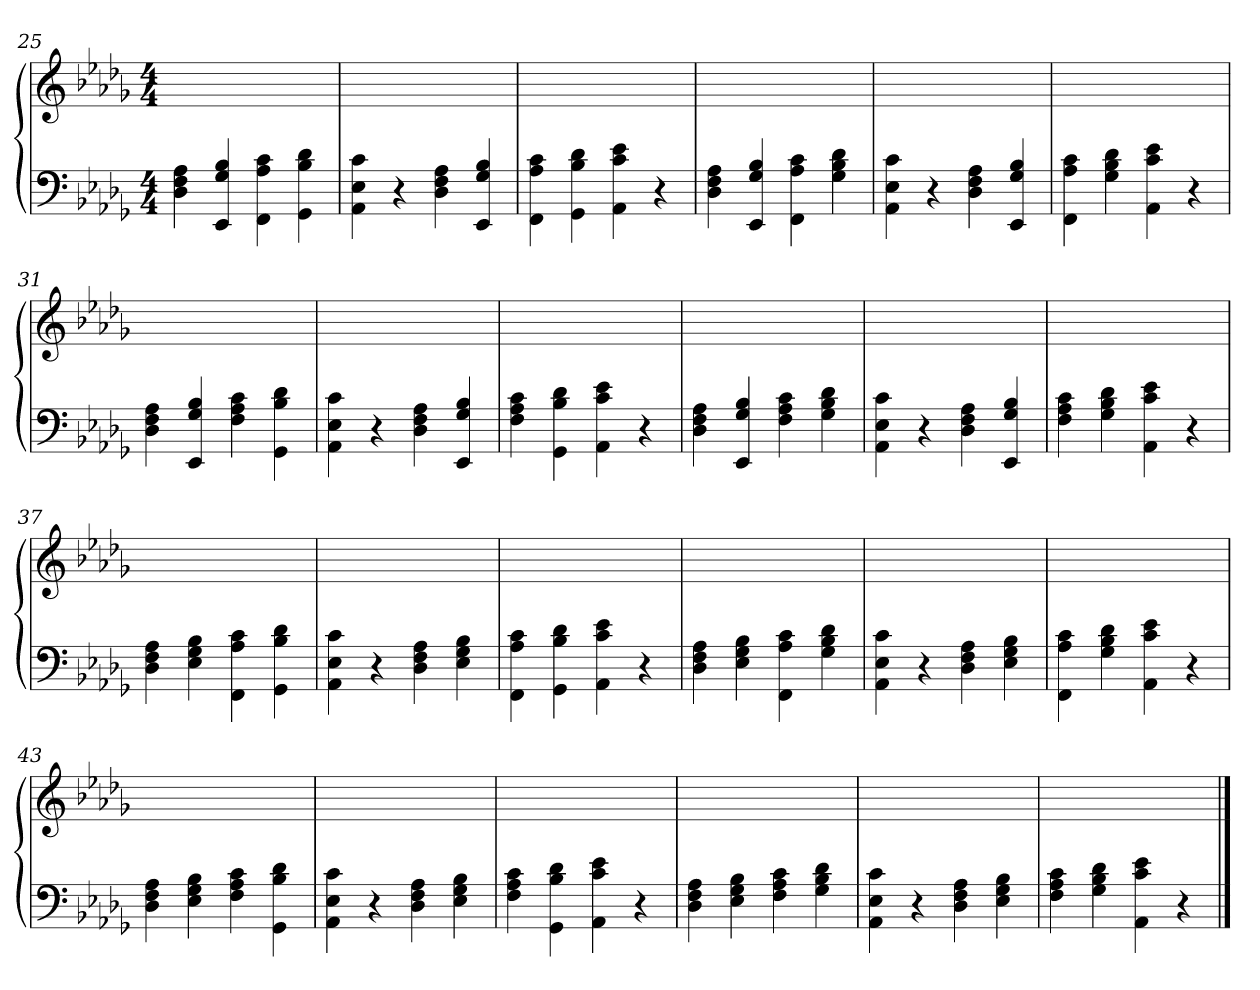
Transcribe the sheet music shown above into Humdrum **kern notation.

**kern	**kern
*part2	*part1
*staff2	*staff1
*clefF4	*clefG2
*k[b-e-a-d-g-]	*k[b-e-a-d-g-]
*D-:	*D-:
*M4/4	*M4/4
=25	=25
4D- 4F 4A-	1ryy
4EE- 4G- 4B-	.
4FF 4A- 4c	.
4GG- 4B- 4d-	.
=26	=26
4AA- 4E- 4c	1ryy
4r	.
4D- 4F 4A-	.
4EE- 4G- 4B-	.
=27	=27
4FF 4A- 4c	1ryy
4GG- 4B- 4d-	.
4AA- 4c 4e-	.
4r	.
=28	=28
4D- 4F 4A-	1ryy
4EE- 4G- 4B-	.
4FF 4A- 4c	.
4G- 4B- 4d-	.
=29	=29
4AA- 4E- 4c	1ryy
4r	.
4D- 4F 4A-	.
4EE- 4G- 4B-	.
=30	=30
4FF 4A- 4c	1ryy
4G- 4B- 4d-	.
4AA- 4c 4e-	.
4r	.
=31	=31
4D- 4F 4A-	1ryy
4EE- 4G- 4B-	.
4F 4A- 4c	.
4GG- 4B- 4d-	.
=32	=32
4AA- 4E- 4c	1ryy
4r	.
4D- 4F 4A-	.
4EE- 4G- 4B-	.
=33	=33
4F 4A- 4c	1ryy
4GG- 4B- 4d-	.
4AA- 4c 4e-	.
4r	.
=34	=34
4D- 4F 4A-	1ryy
4EE- 4G- 4B-	.
4F 4A- 4c	.
4G- 4B- 4d-	.
=35	=35
4AA- 4E- 4c	1ryy
4r	.
4D- 4F 4A-	.
4EE- 4G- 4B-	.
=36	=36
4F 4A- 4c	1ryy
4G- 4B- 4d-	.
4AA- 4c 4e-	.
4r	.
=37	=37
4D- 4F 4A-	1ryy
4E- 4G- 4B-	.
4FF 4A- 4c	.
4GG- 4B- 4d-	.
=38	=38
4AA- 4E- 4c	1ryy
4r	.
4D- 4F 4A-	.
4E- 4G- 4B-	.
=39	=39
4FF 4A- 4c	1ryy
4GG- 4B- 4d-	.
4AA- 4c 4e-	.
4r	.
=40	=40
4D- 4F 4A-	1ryy
4E- 4G- 4B-	.
4FF 4A- 4c	.
4G- 4B- 4d-	.
=41	=41
4AA- 4E- 4c	1ryy
4r	.
4D- 4F 4A-	.
4E- 4G- 4B-	.
=42	=42
4FF 4A- 4c	1ryy
4G- 4B- 4d-	.
4AA- 4c 4e-	.
4r	.
=43	=43
4D- 4F 4A-	1ryy
4E- 4G- 4B-	.
4F 4A- 4c	.
4GG- 4B- 4d-	.
=44	=44
4AA- 4E- 4c	1ryy
4r	.
4D- 4F 4A-	.
4E- 4G- 4B-	.
=45	=45
4F 4A- 4c	1ryy
4GG- 4B- 4d-	.
4AA- 4c 4e-	.
4r	.
=46	=46
4D- 4F 4A-	1ryy
4E- 4G- 4B-	.
4F 4A- 4c	.
4G- 4B- 4d-	.
=47	=47
4AA- 4E- 4c	1ryy
4r	.
4D- 4F 4A-	.
4E- 4G- 4B-	.
=48	=48
4F 4A- 4c	1ryy
4G- 4B- 4d-	.
4AA- 4c 4e-	.
4r	.
==	==
*-	*-
